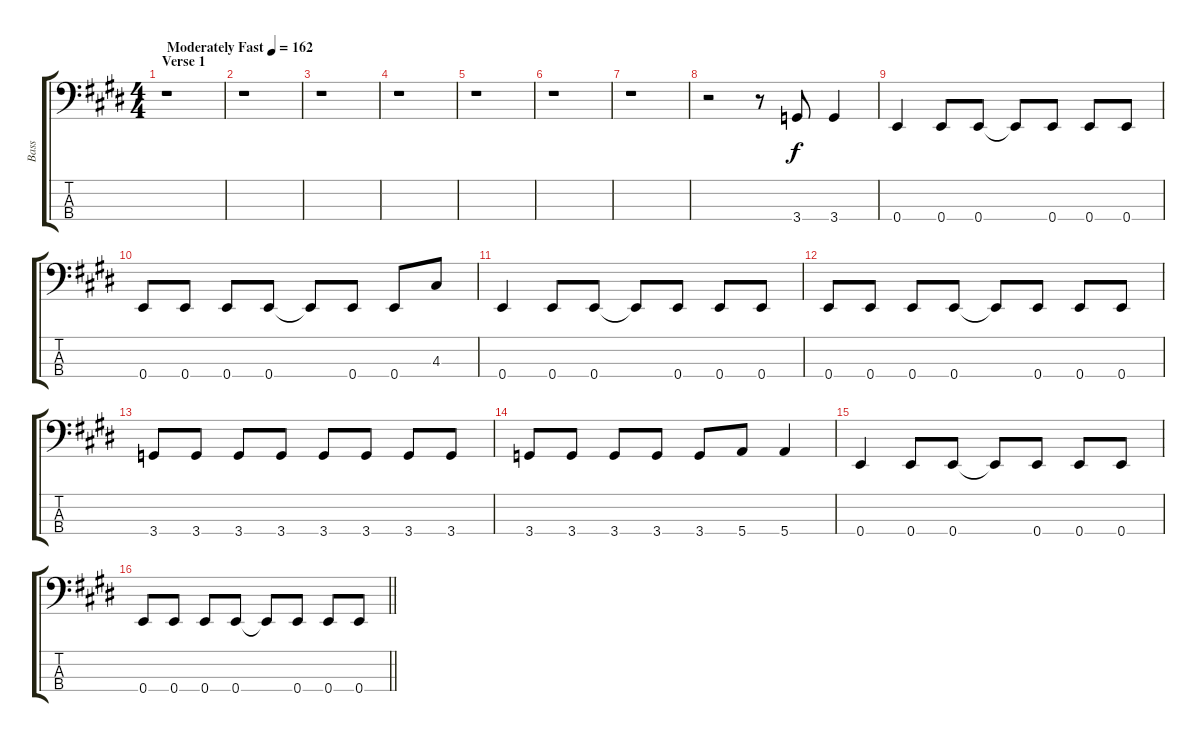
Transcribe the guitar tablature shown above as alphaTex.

\track ("Bass" "Bass") {instrument electricbasspick}
\staff {score tabs}
\tuning (G2 D2 A1 E1) {hide}
\ts (4 4)
\section ("" "Verse 1")
\tempo (162 "Moderately Fast")
\clef f4
\ks e
r.1{dy f instrument electricbasspick} |
r.1 |
r.1 |
r.1 |
r.1 |
r.1 |
r.1 |
r.2 r.8 3.4.8 3.4.4 |
0.4.4 0.4.8 0.4.8 0.4{t}.8 0.4.8 0.4.8 0.4.8 |
0.4.8 0.4.8 0.4.8 0.4.8 0.4{t}.8 0.4.8 0.4.8 4.3.8 |
0.4.4 0.4.8 0.4.8 0.4{t}.8 0.4.8 0.4.8 0.4.8 |
0.4.8 0.4.8 0.4.8 0.4.8 0.4{t}.8 0.4.8 0.4.8 0.4.8 |
3.4.8 3.4.8 3.4.8 3.4.8 3.4.8 3.4.8 3.4.8 3.4.8 |
3.4.8 3.4.8 3.4.8 3.4.8 3.4.8 5.4.8 5.4.4 |
0.4.4 0.4.8 0.4.8 0.4{t}.8 0.4.8 0.4.8 0.4.8 |
\barLineRight lightlight
0.4.8 0.4.8 0.4.8 0.4.8 0.4{t}.8 0.4.8 0.4.8 0.4.8
